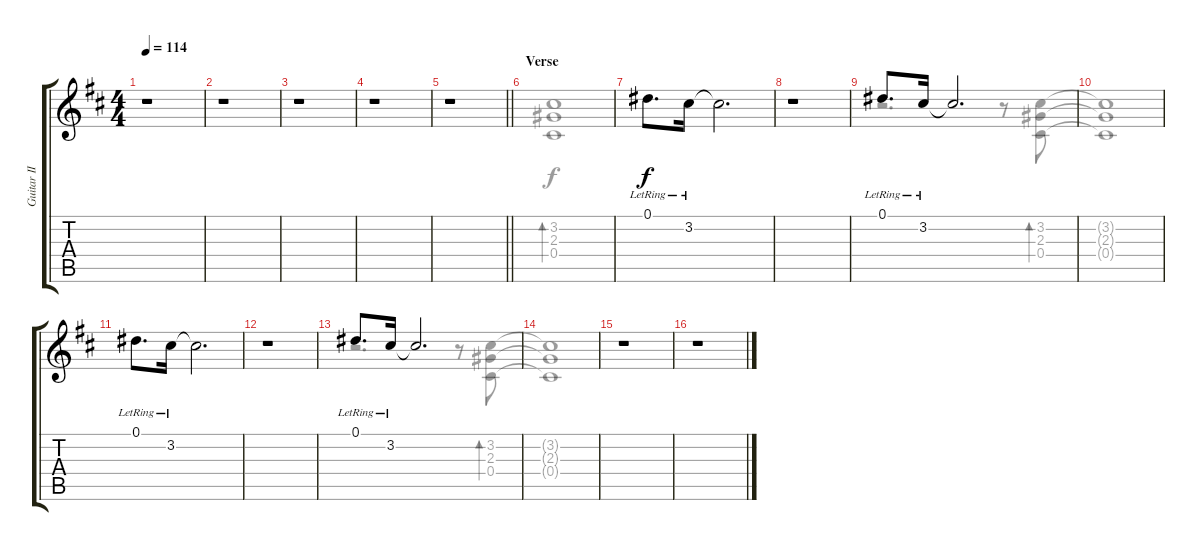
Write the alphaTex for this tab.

\track ("Guitar II" "Guitar II") {instrument electricguitarclean}
\staff {score tabs}
\tuning (Eb4 Bb3 Gb3 Db3 Ab2 Eb2) {hide}
\voice
\ts (4 4)
\tempo 114
\clef g2
\ks bminor
r.1{dy f} |
r.1 |
r.1 |
r.1 |
\barLineRight lightlight
r.1 |
\section ("" "Verse")
\ks d
|
0.1{lr}.8{d} 3.2{lr}.16 3.2{t}.2{d} |
r.1 |
0.1{lr}.8{d} 3.2{lr}.16 3.2{t}.2{d} |
|
0.1{lr}.8{d} 3.2{lr}.16 3.2{t}.2{d} |
r.1 |
0.1{lr}.8{d} 3.2{lr}.16 3.2{t}.2{d} |
|
r.1 |
r.1
\voice
\clef g2
\ottava regular
\simile none
\ks bminor
|
|
|
|
\barLineRight lightlight
|
\ks d
(3.2 2.3 0.4).1{bd 240} |
|
|
r.2{d} r.8 (3.2 2.3 0.4).8{bd 480} |
(3.2{t} 2.3{t} 0.4{t}).1 |
|
|
r.2{d} r.8 (3.2 2.3 0.4).8{bd 480} |
(3.2{t} 2.3{t} 0.4{t}).1 |
|
